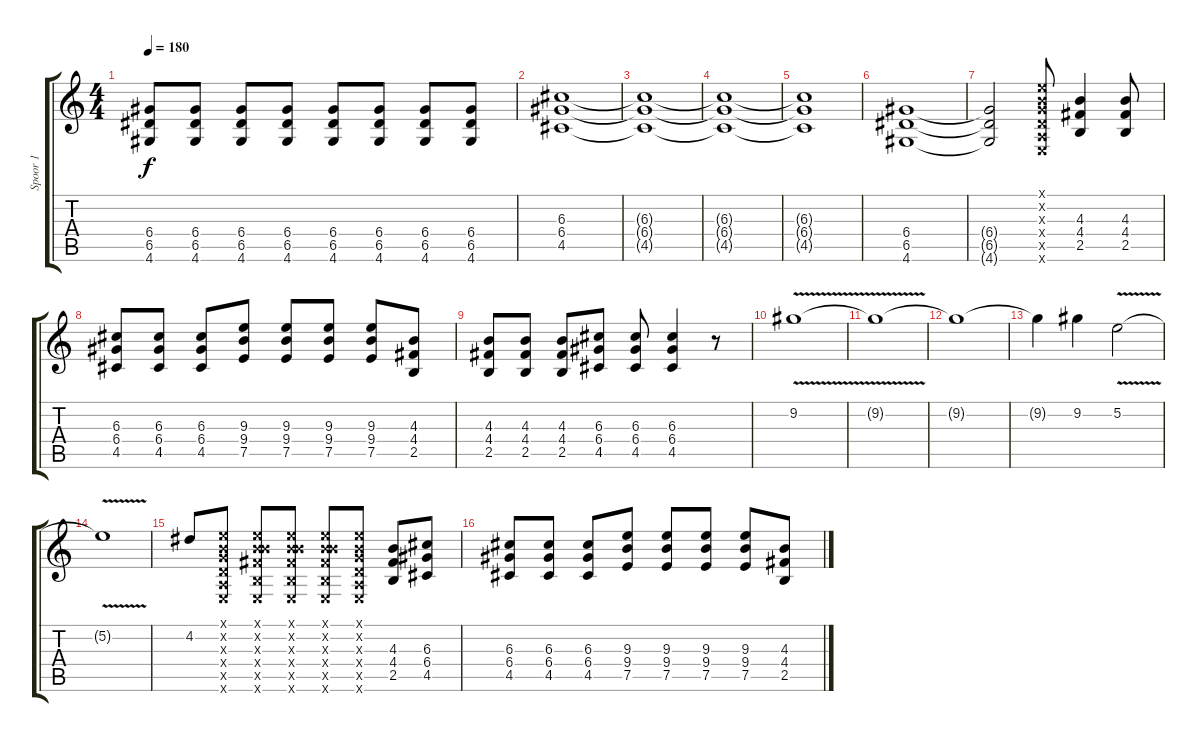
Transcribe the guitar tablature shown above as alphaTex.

\track ("Spoor 1" "Spoor 1") {instrument distortionguitar}
\staff {score tabs}
\tuning (E4 B3 G3 D3 A2 E2) {hide}
\ts (4 4)
\tempo 180
\clef g2
\ks c
(6.4 6.5 4.6).8{dy f} (6.4 6.5 4.6).8 (6.4 6.5 4.6).8 (6.4 6.5 4.6).8 (6.4 6.5 4.6).8 (6.4 6.5 4.6).8 (6.4 6.5 4.6).8 (6.4 6.5 4.6).8 |
(6.3 6.4 4.5).1 |
(6.3{t} 6.4{t} 4.5{t}).1 |
(6.3{t} 6.4{t} 4.5{t}).1 |
(6.3{t} 6.4{t} 4.5{t}).1 |
(6.4 6.5 4.6).1 |
(6.4{t} 6.5{t} 4.6{t}).2 (0.1{x} 0.2{x} 0.3{x} 0.4{x} 0.5{x} 0.6{x}).8 (4.3 4.4 2.5).4 (4.3 4.4 2.5).8 |
(6.3 6.4 4.5).8 (6.3 6.4 4.5).8 (6.3 6.4 4.5).8 (9.3 9.4 7.5).8 (9.3 9.4 7.5).8 (9.3 9.4 7.5).8 (9.3 9.4 7.5).8 (4.3 4.4 2.5).8 |
(4.3 4.4 2.5).8 (4.3 4.4 2.5).8 (4.3 4.4 2.5).8 (6.3 6.4 4.5).8 (6.3 6.4 4.5).8 (6.3 6.4 4.5).4 r.8 |
9.2{v}.1 |
9.2{t}.1 |
9.2{t}.1 |
9.2{t}.4 9.2.4 5.2{v}.2 |
5.2{v t}.1 |
4.2.8 (0.1{x} 0.2{x} 0.3{x} 0.4{x} 0.5{x} 0.6{x}).8 (0.1{x} 0.2{x} 4.3{x} 4.4{x} 2.5{x} 0.6{x}).8 (0.1{x} 0.2{x} 4.3{x} 4.4{x} 2.5{x} 0.6{x}).8 (0.1{x} 0.2{x} 4.3{x} 4.4{x} 2.5{x} 0.6{x}).8 (0.1{x} 0.2{x} 0.3{x} 0.4{x} 0.5{x} 0.6{x}).8 (4.3 4.4 2.5).8 (6.3 6.4 4.5).8 |
(6.3 6.4 4.5).8 (6.3 6.4 4.5).8 (6.3 6.4 4.5).8 (9.3 9.4 7.5).8 (9.3 9.4 7.5).8 (9.3 9.4 7.5).8 (9.3 9.4 7.5).8 (4.3 4.4 2.5).8
